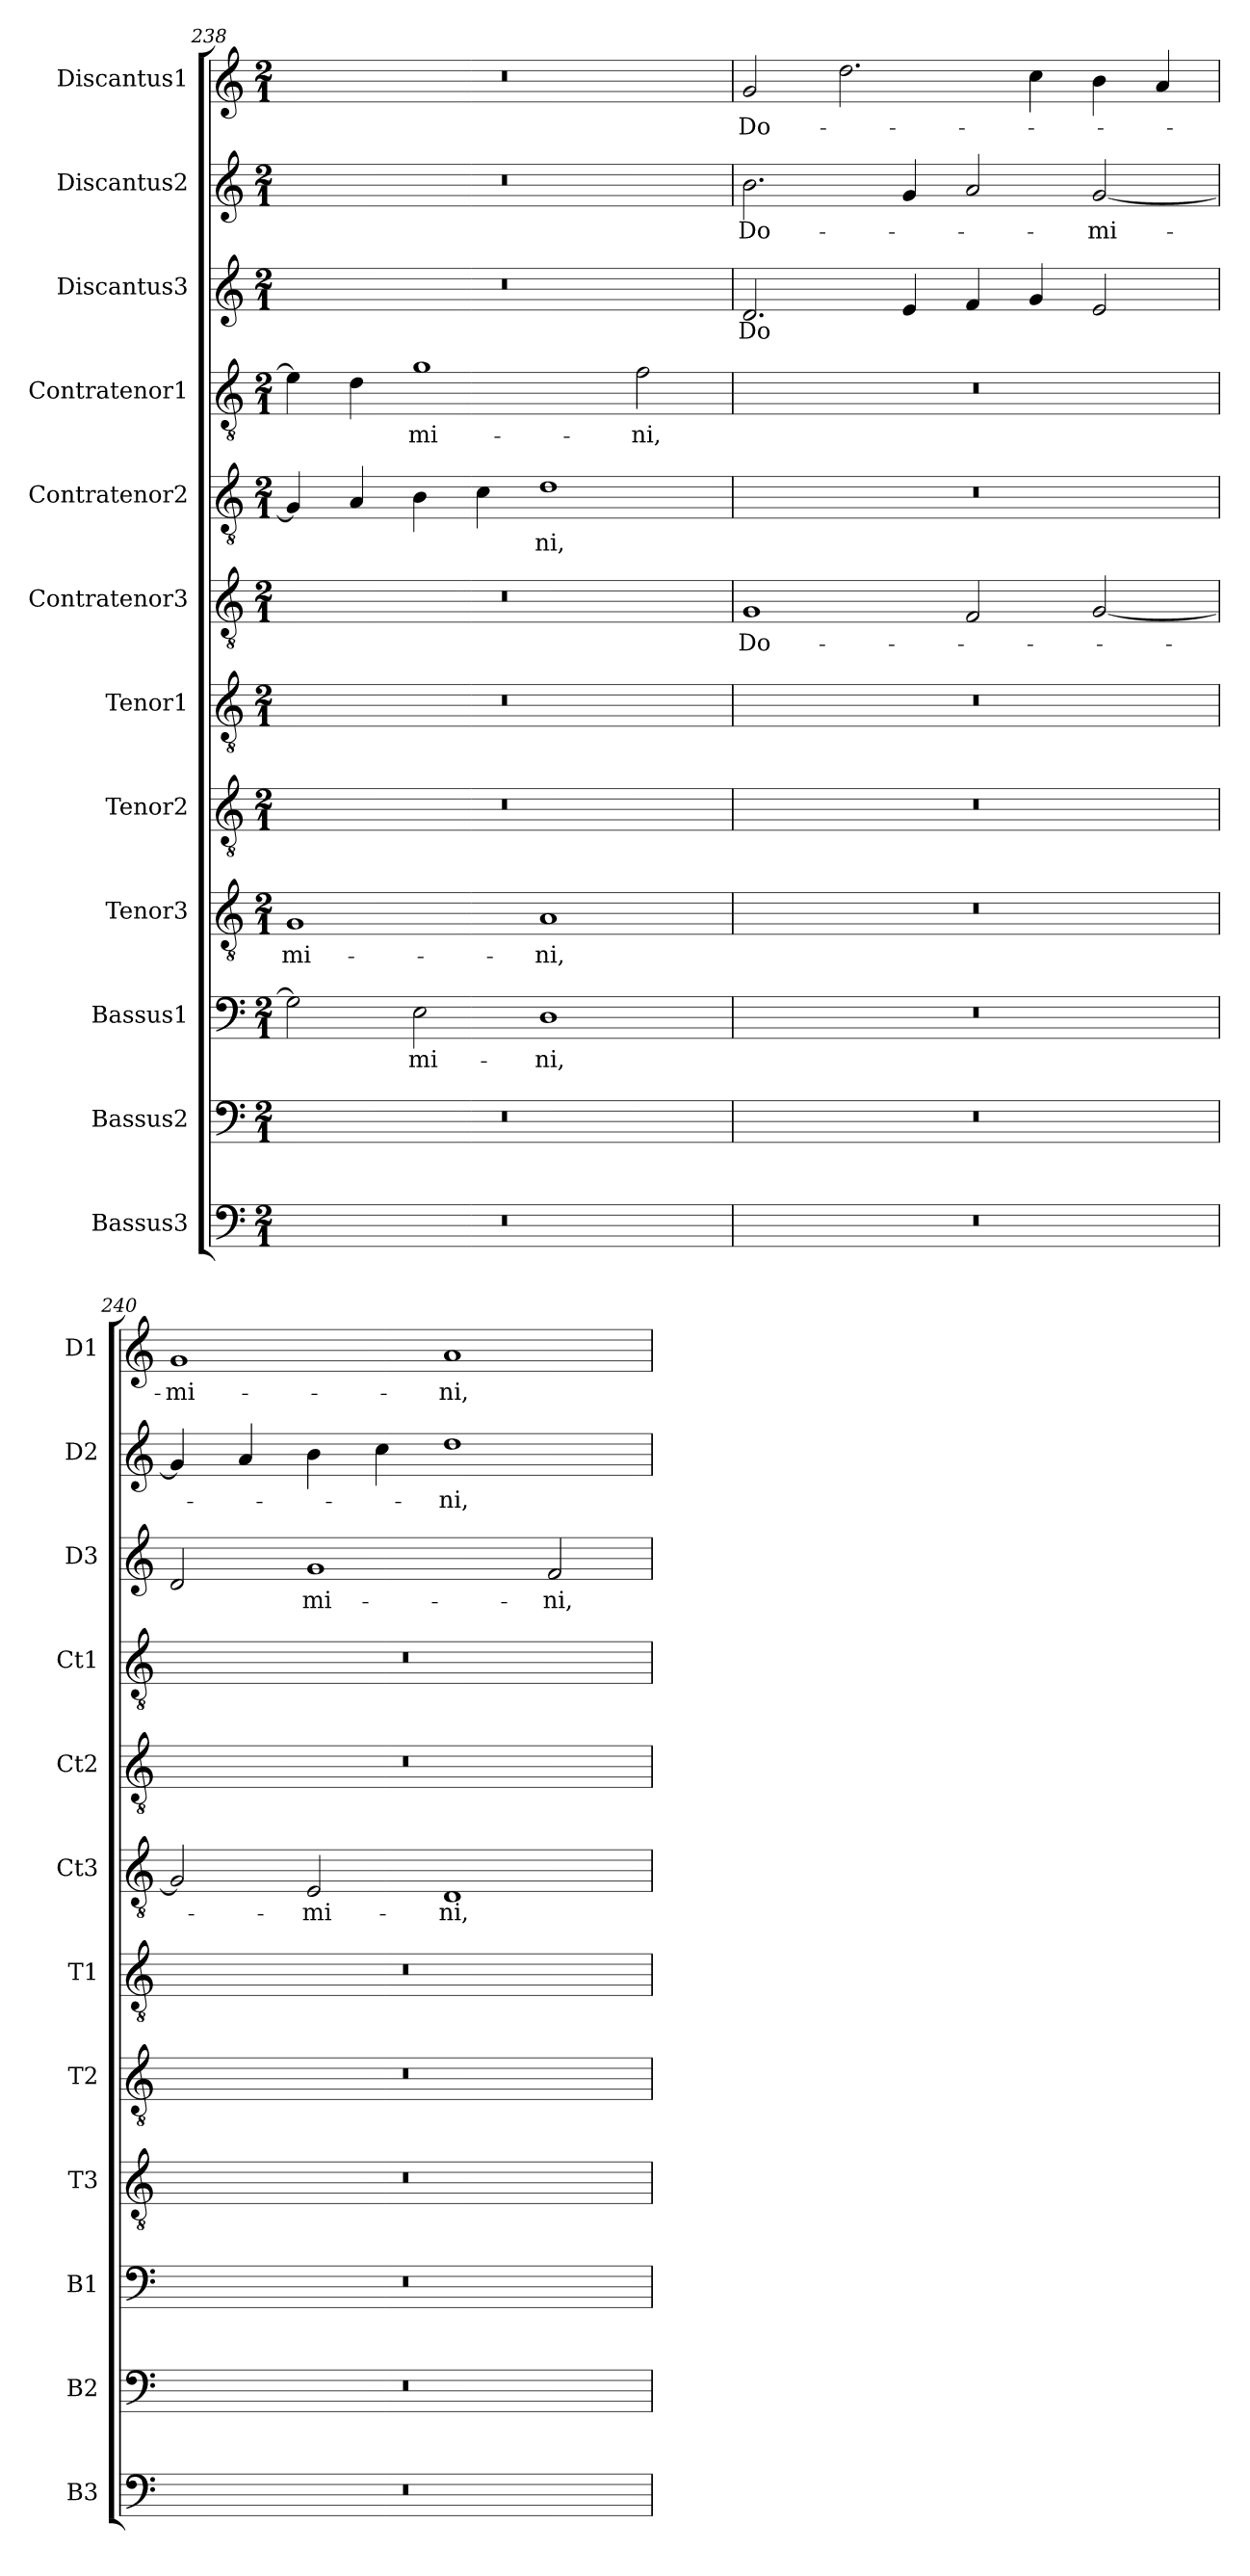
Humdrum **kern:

**kern	**kern	**kern	**text	**kern	**text	**kern	**kern	**kern	**text	**kern	**text	**kern	**text	**kern	**text	**kern	**text	**kern	**text
*part12	*part11	*part10	*part10	*part9	*part9	*part8	*part7	*part6	*part6	*part5	*part5	*part4	*part4	*part3	*part3	*part2	*part2	*part1	*part1
*staff12	*staff11	*staff10	*staff10	*staff9	*staff9	*staff8	*staff7	*staff6	*staff6	*staff5	*staff5	*staff4	*staff4	*staff3	*staff3	*staff2	*staff2	*staff1	*staff1
*I"Bassus3	*I"Bassus2	*I"Bassus1	*	*I"Tenor3	*	*I"Tenor2	*I"Tenor1	*I"Contratenor3	*	*I"Contratenor2	*	*I"Contratenor1	*	*I"Discantus3	*	*I"Discantus2	*	*I"Discantus1	*
*I'B3	*I'B2	*I'B1	*	*I'T3	*	*I'T2	*I'T1	*I'Ct3	*	*I'Ct2	*	*I'Ct1	*	*I'D3	*	*I'D2	*	*I'D1	*
*clefF4	*clefF4	*clefF4	*	*clefGv2	*	*clefGv2	*clefGv2	*clefGv2	*	*clefGv2	*	*clefGv2	*	*clefG2	*	*clefG2	*	*clefG2	*
*k[]	*k[]	*k[]	*	*k[]	*	*k[]	*k[]	*k[]	*	*k[]	*	*k[]	*	*k[]	*	*k[]	*	*k[]	*
*M2/1	*M2/1	*M2/1	*	*M2/1	*	*M2/1	*M2/1	*M2/1	*	*M2/1	*	*M2/1	*	*M2/1	*	*M2/1	*	*M2/1	*
=238	=238	=238	=238	=238	=238	=238	=238	=238	=238	=238	=238	=238	=238	=238	=238	=238	=238	=238	=238
0r	0r	2G\]	.	1G/	-mi-	0r	0r	0r	.	4G/]	.	4e\]	.	0r	.	0r	.	0r	.
.	.	.	.	.	.	.	.	.	.	4A/	.	4d\	.	.	.	.	.	.	.
.	.	2E\	-mi-	.	.	.	.	.	.	4B\	.	1g\	mi-	.	.	.	.	.	.
.	.	.	.	.	.	.	.	.	.	4c\	.	.	.	.	.	.	.	.	.
.	.	1D\	-ni,	1A/	-ni,	.	.	.	.	1d\	-ni,	.	.	.	.	.	.	.	.
.	.	.	.	.	.	.	.	.	.	.	.	2f\	-ni,	.	.	.	.	.	.
=239	=239	=239	=239	=239	=239	=239	=239	=239	=239	=239	=239	=239	=239	=239	=239	=239	=239	=239	=239
0r	0r	0r	.	0r	.	0r	0r	1G/	Do-	0r	.	0r	.	2.d/	Do	2.b\	Do-	2g/	Do-
.	.	.	.	.	.	.	.	.	.	.	.	.	.	.	.	.	.	2.dd\	.
.	.	.	.	.	.	.	.	.	.	.	.	.	.	4e/	.	4g/	.	.	.
.	.	.	.	.	.	.	.	2F/	.	.	.	.	.	4f/	.	2a/	.	.	.
.	.	.	.	.	.	.	.	.	.	.	.	.	.	4g/	.	.	.	4cc\	.
.	.	.	.	.	.	.	.	[2G/	.	.	.	.	.	2e/	.	[2g/	-mi-	4b\	.
.	.	.	.	.	.	.	.	.	.	.	.	.	.	.	.	.	.	4a/	.
=240	=240	=240	=240	=240	=240	=240	=240	=240	=240	=240	=240	=240	=240	=240	=240	=240	=240	=240	=240
0r	0r	0r	.	0r	.	0r	0r	2G/]	.	0r	.	0r	.	2d/	.	4g/]	.	1g/	-mi-
.	.	.	.	.	.	.	.	.	.	.	.	.	.	.	.	4a/	.	.	.
.	.	.	.	.	.	.	.	2E/	-mi-	.	.	.	.	1g/	mi-	4b\	.	.	.
.	.	.	.	.	.	.	.	.	.	.	.	.	.	.	.	4cc\	.	.	.
.	.	.	.	.	.	.	.	1D/	-ni,	.	.	.	.	.	.	1dd\	-ni,	1a/	-ni,
.	.	.	.	.	.	.	.	.	.	.	.	.	.	2f/	-ni,	.	.	.	.
=	=	=	=	=	=	=	=	=	=	=	=	=	=	=	=	=	=	=	=
*-	*-	*-	*-	*-	*-	*-	*-	*-	*-	*-	*-	*-	*-	*-	*-	*-	*-	*-	*-
